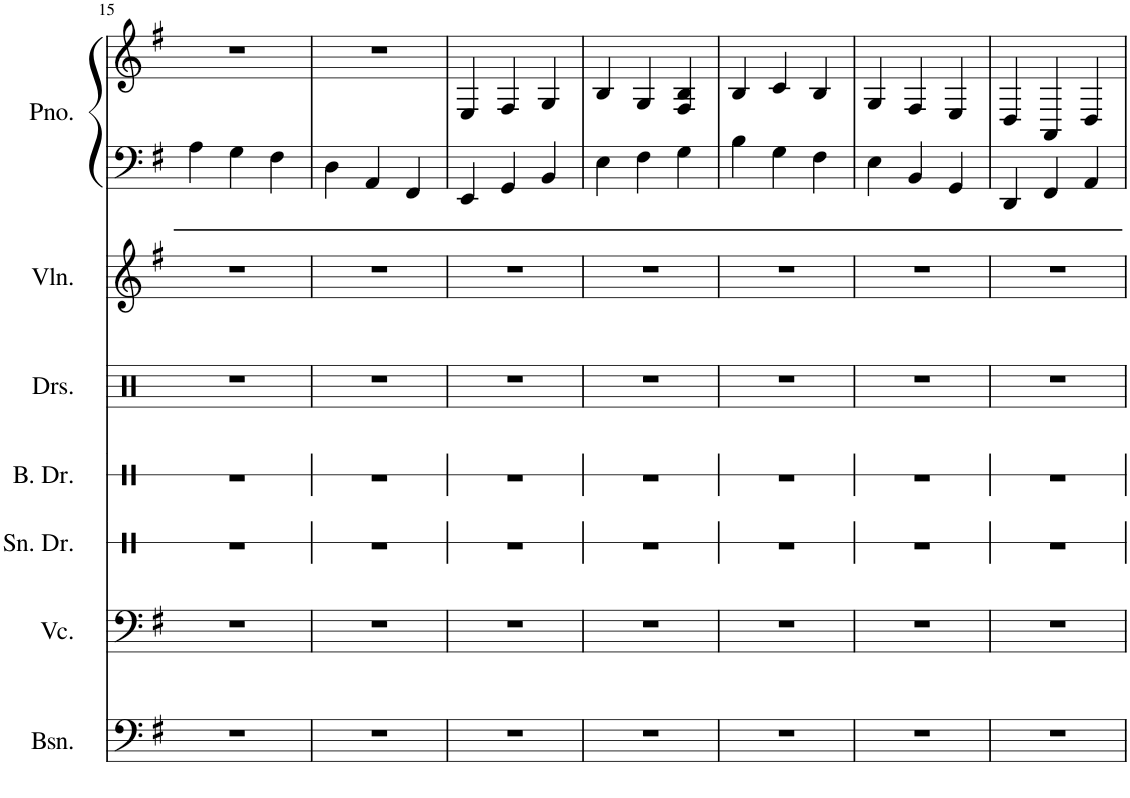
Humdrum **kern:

**kern	**kern	**kern	**kern	**kern	**kern	**kern	**kern
*part7	*part6	*part5	*part4	*part3	*part2	*part1	*part1
*staff8	*staff7	*staff6	*staff5	*staff4	*staff3	*staff2	*staff1
*I"Bassoon	*I"Violoncello	*I"Snare Drum	*I"Bass Drum	*I"Drumset	*I"Violin	*I"Piano	*
*I'Bsn.	*I'Vc.	*I'Sn. Dr.	*I'B. Dr.	*I'Drs.	*I'Vln.	*I'Pno.	*
!!LO:PB:g=z
*clefF4	*clefF4	*clefX	*clefX	*clefX	*clefG2	*clefF4	*clefG2
*k[f#]	*k[f#]	*k[]	*k[]	*k[]	*k[f#]	*k[f#]	*k[f#]
*M3/4	*M3/4	*M3/4	*M3/4	*M3/4	*M3/4	*M3/4	*M3/4
=15	=15	=15	=15	=15	=15	=15	=15
2.r	2.r	2.r	2.r	2.r	2.r	4A\	2.r
.	.	.	.	.	.	4G\	.
.	.	.	.	.	.	4F#\	.
=16	=16	=16	=16	=16	=16	=16	=16
2.r	2.r	2.r	2.r	2.r	2.r	4D\	2.r
.	.	.	.	.	.	4AA/	.
.	.	.	.	.	.	4FF#/	.
=17	=17	=17	=17	=17	=17	=17	=17
2.r	2.r	2.r	2.r	2.r	2.r	4EE/	4E/
.	.	.	.	.	.	4GG/	4F#/
.	.	.	.	.	.	4BB/	4G/
=18	=18	=18	=18	=18	=18	=18	=18
2.r	2.r	2.r	2.r	2.r	2.r	4E\	4B/
.	.	.	.	.	.	4F#\	4G/
.	.	.	.	.	.	4G\	4F#/ 4B/
=19	=19	=19	=19	=19	=19	=19	=19
2.r	2.r	2.r	2.r	2.r	2.r	4B\	4B/
.	.	.	.	.	.	4G\	4c/
.	.	.	.	.	.	4F#\	4B/
=20	=20	=20	=20	=20	=20	=20	=20
2.r	2.r	2.r	2.r	2.r	2.r	4E\	4G/
.	.	.	.	.	.	4BB/	4F#/
.	.	.	.	.	.	4GG/	4E/
=21	=21	=21	=21	=21	=21	=21	=21
2.r	2.r	2.r	2.r	2.r	2.r	4DD/	4D/
.	.	.	.	.	.	4FF#/	4AA/
.	.	.	.	.	.	4AA/	4D/
=	=	=	=	=	=	=	=
*-	*-	*-	*-	*-	*-	*-	*-
